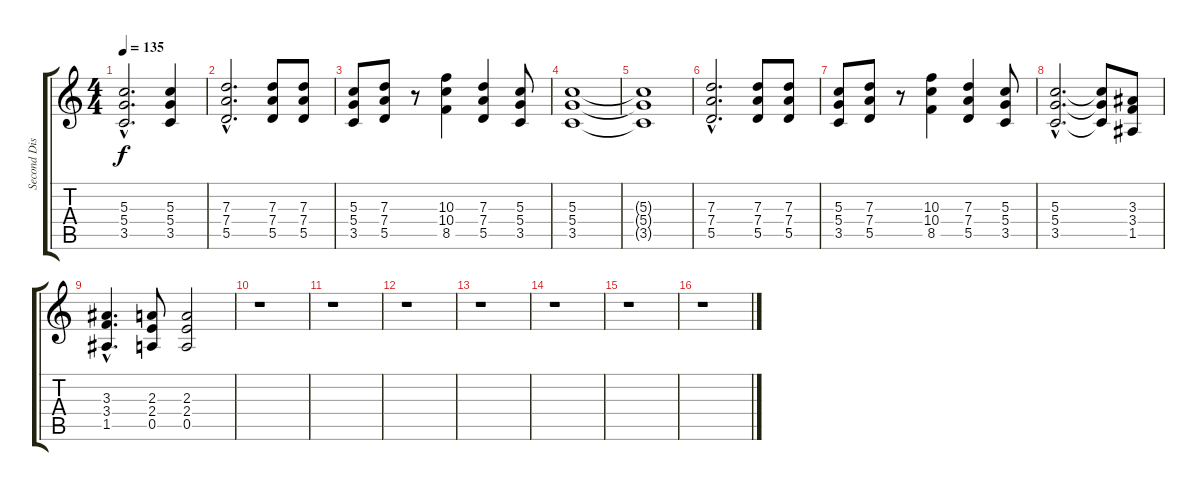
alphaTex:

\track ("Second Distortion" "Second Dis") {instrument distortionguitar}
\staff {score tabs}
\tuning (E4 B3 G3 D3 A2 E2) {hide}
\ts (4 4)
\tempo 135
\clef g2
\ks c
(5.3{hac} 5.4{hac} 3.5{hac}).2{d dy f} (5.3 5.4 3.5).4 |
(7.3{hac} 7.4{hac} 5.5{hac}).2{d} (7.3 7.4 5.5).8 (7.3 7.4 5.5).8 |
(5.3 5.4 3.5).8 (7.3 7.4 5.5).8 r.8 (10.3 10.4 8.5).4 (7.3 7.4 5.5).4 (5.3 5.4 3.5).8 |
(5.3 5.4 3.5).1 |
(5.3{t} 5.4{t} 3.5{t}).1 |
(7.3{hac} 7.4{hac} 5.5{hac}).2{d} (7.3 7.4 5.5).8 (7.3 7.4 5.5).8 |
(5.3 5.4 3.5).8 (7.3 7.4 5.5).8 r.8 (10.3 10.4 8.5).4 (7.3 7.4 5.5).4 (5.3 5.4 3.5).8 |
(5.3{hac} 5.4{hac} 3.5{hac}).2{d} (5.3{t} 5.4{t} 3.5{t}).8 (3.3 3.4 1.5).8 |
(3.3{hac} 3.4{hac} 1.5{hac}).4{d} (2.3 2.4 0.5).8 (2.3 2.4 0.5).2 |
r.1 |
r.1 |
r.1 |
r.1 |
r.1 |
r.1 |
r.1
